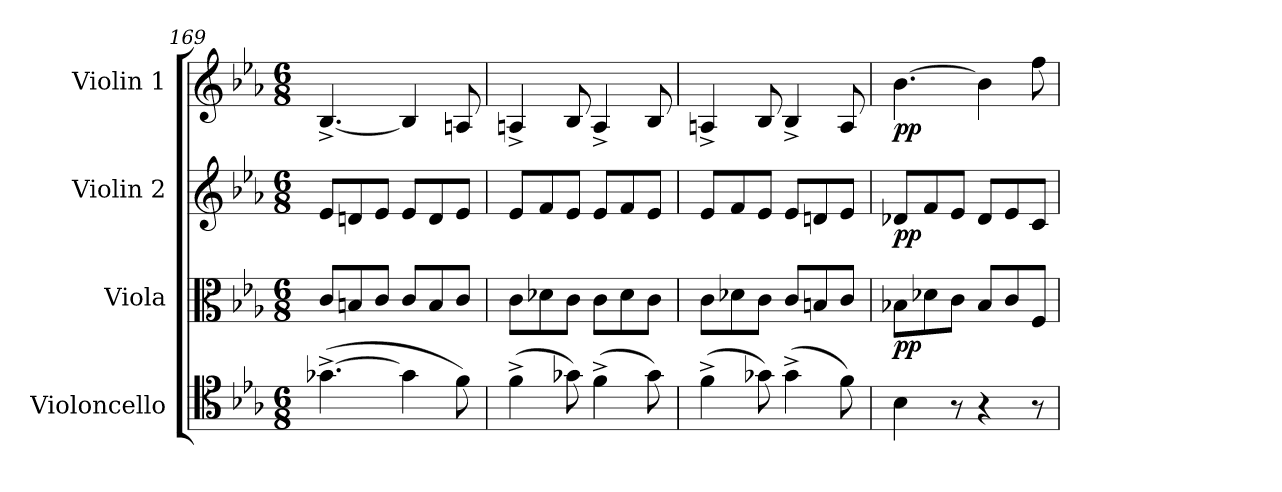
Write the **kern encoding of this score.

**kern	**kern	**dynam	**kern	**dynam	**kern	**dynam
*part4	*part3	*part3	*part2	*part2	*part1	*part1
*staff4	*staff3	*staff3	*staff2	*staff2	*staff1	*staff1
*I"Violoncello	*I"Viola	*	*I"Violin 2	*	*I"Violin 1	*
*I'Vc	*I'Vla	*	*I'Vln	*	*I'Vln	*
*clefC4	*clefC3	*	*clefG2	*	*clefG2	*
*k[b-e-a-]	*k[b-e-a-]	*	*k[b-e-a-]	*	*k[b-e-a-]	*
*M6/8	*M6/8	*	*M6/8	*	*M6/8	*
=169	=169	=169	=169	=169	=169	=169
(>[4.g-X^\	8c/L	.	8e-/L	.	[4.B-^/	.
.	8Bn/	.	8dn/	.	.	.
.	8c/J	.	8e-/J	.	.	.
4g-\]	8c/L	.	8e-/L	.	4B-/]	.
.	8B/	.	8d/	.	.	.
8f\)	8c/J	.	8e-/J	.	8An/	.
=170	=170	=170	=170	=170	=170	=170
(>4f^\	8c\L	.	8e-/L	.	4An^/	.
.	8d-X\	.	8f/	.	.	.
8g-X\)	8c\J	.	8e-/J	.	8B-/	.
(>4f^\	8c\L	.	8e-/L	.	4A^/	.
.	8d-\	.	8f/	.	.	.
8g-\)	8c\J	.	8e-/J	.	8B-/	.
=171	=171	=171	=171	=171	=171	=171
(>4f^\	8c\L	.	8e-/L	.	4An^/	.
.	8d-X\	.	8f/	.	.	.
8g-X\)	8c\J	.	8e-/J	.	8B-/	.
(>4g-^\	8c/L	.	8e-/L	.	4B-^/	.
.	8Bn/	.	8dn/	.	.	.
8f\)	8c/J	.	8e-/J	.	8A/	.
=172	=172	=172	=172	=172	=172	=172
!	!	!LO:DY:b	!	!LO:DY:b	!	!LO:DY:b
4B-\	8B-X\L	pp	8d-X/L	pp	[4.b-\	pp
.	8d-X\	.	8f/	.	.	.
8r	8c\J	.	8e-/J	.	.	.
4r	8B-/L	.	8d-/L	.	4b-\]	.
.	8c/	.	8e-/	.	.	.
8r	8F/J	.	8c/J	.	8ff\	.
=	=	=	=	=	=	=
*-	*-	*-	*-	*-	*-	*-
